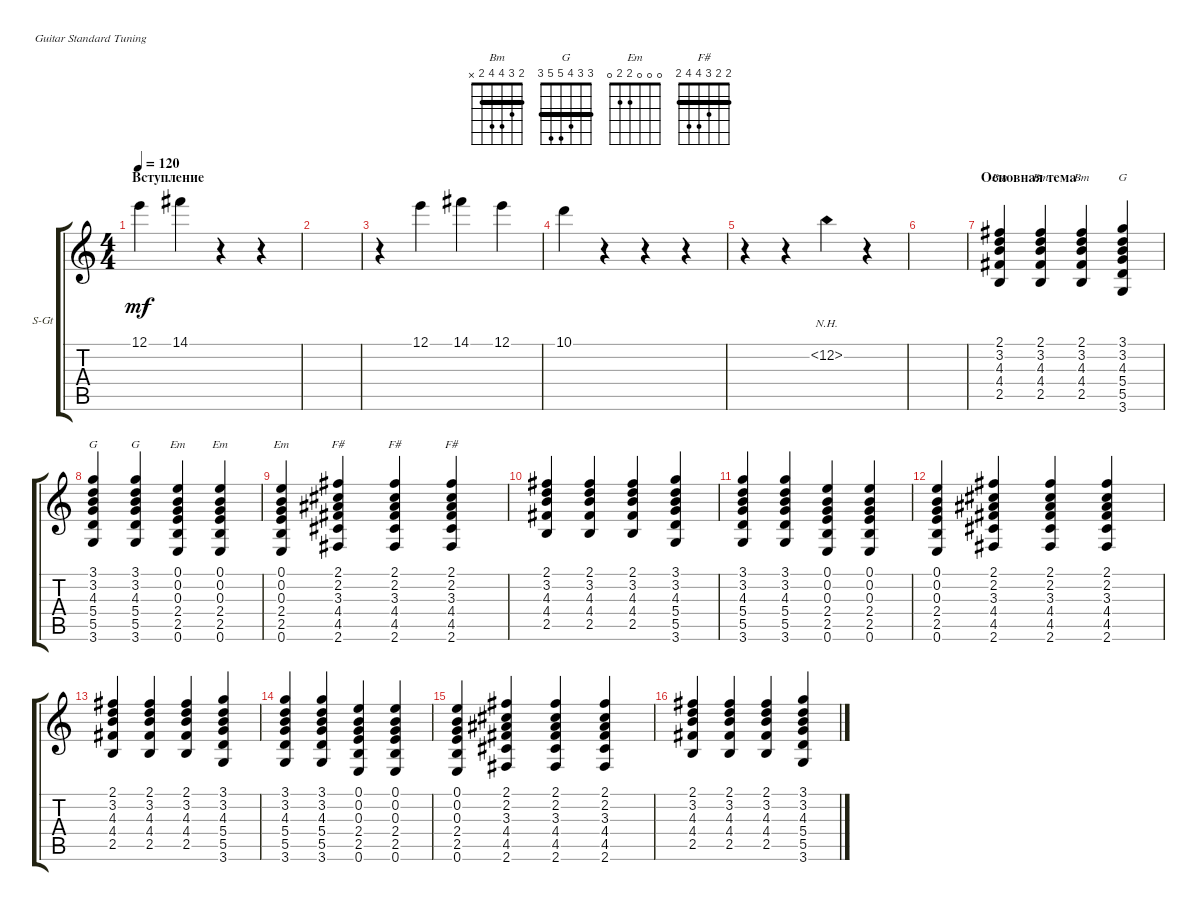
\defaultSystemsLayout 4
\bracketExtendMode groupsimilarinstruments
\firstSystemTrackNameOrientation horizontal
\otherSystemsTrackNameOrientation horizontal
\track ("Guitar 2" "S-Gt") {instrument acousticguitarsteel}
\staff {score tabs}
\tuning (E4 B3 G3 D3 A2 E2)
\chord ("Bm" 2 3 4 4 2 x) {barre 2}
\chord ("G" 3 3 4 5 5 3) {barre (3 3)}
\chord ("Em" 0 0 0 2 2 0)
\chord ("F#" 2 2 3 4 4 2) {barre (2 2)}
\ts (4 4)
\section ("" "Вступление")
\tempo 120
\clef g2
\ks c
12.1.4{dy mf instrument acousticguitarsteel} 14.1.4 r.4 r.4 |
|
r.4 12.1.4 14.1.4 12.1.4 |
10.1.4 r.4 r.4 r.4 |
r.4 r.4 12.2{nh}.4 r.4 |
|
\section ("" "Основная тема")
(2.5 4.4 4.3 3.2 2.1).4{ch "Bm"} (2.5 4.4 4.3 3.2 2.1).4{ch "Bm"} (2.5 4.4 4.3 3.2 2.1).4{ch "Bm"} (3.6 5.5 5.4 4.3 3.2 3.1).4{ch "G"} |
(3.6 5.5 5.4 4.3 3.2 3.1).4{ch "G"} (3.6 5.5 5.4 4.3 3.2 3.1).4{ch "G"} (0.6 2.5 2.4 0.3 0.2 0.1).4{ch "Em"} (0.6 2.5 2.4 0.3 0.2 0.1).4{ch "Em"} |
(0.6 2.5 2.4 0.3 0.2 0.1).4{ch "Em"} (2.6 4.5 4.4 3.3 2.2 2.1).4{ch "F#"} (2.6 4.5 4.4 3.3 2.2 2.1).4{ch "F#"} (2.6 4.5 4.4 3.3 2.2 2.1).4{ch "F#"} |
(2.5 4.4 4.3 3.2 2.1).4 (2.5 4.4 4.3 3.2 2.1).4 (2.5 4.4 4.3 3.2 2.1).4 (3.6 5.5 5.4 4.3 3.2 3.1).4 |
(3.6 5.5 5.4 4.3 3.2 3.1).4 (3.6 5.5 5.4 4.3 3.2 3.1).4 (0.6 2.5 2.4 0.3 0.2 0.1).4 (0.6 2.5 2.4 0.3 0.2 0.1).4 |
(0.6 2.5 2.4 0.3 0.2 0.1).4 (2.6 4.5 4.4 3.3 2.2 2.1).4 (2.6 4.5 4.4 3.3 2.2 2.1).4 (2.6 4.5 4.4 3.3 2.2 2.1).4 |
(2.5 4.4 4.3 3.2 2.1).4 (2.5 4.4 4.3 3.2 2.1).4 (2.5 4.4 4.3 3.2 2.1).4 (3.6 5.5 5.4 4.3 3.2 3.1).4 |
(3.6 5.5 5.4 4.3 3.2 3.1).4 (3.6 5.5 5.4 4.3 3.2 3.1).4 (0.6 2.5 2.4 0.3 0.2 0.1).4 (0.6 2.5 2.4 0.3 0.2 0.1).4 |
(0.6 2.5 2.4 0.3 0.2 0.1).4 (2.6 4.5 4.4 3.3 2.2 2.1).4 (2.6 4.5 4.4 3.3 2.2 2.1).4 (2.6 4.5 4.4 3.3 2.2 2.1).4 |
(2.5 4.4 4.3 3.2 2.1).4 (2.5 4.4 4.3 3.2 2.1).4 (2.5 4.4 4.3 3.2 2.1).4 (3.6 5.5 5.4 4.3 3.2 3.1).4
